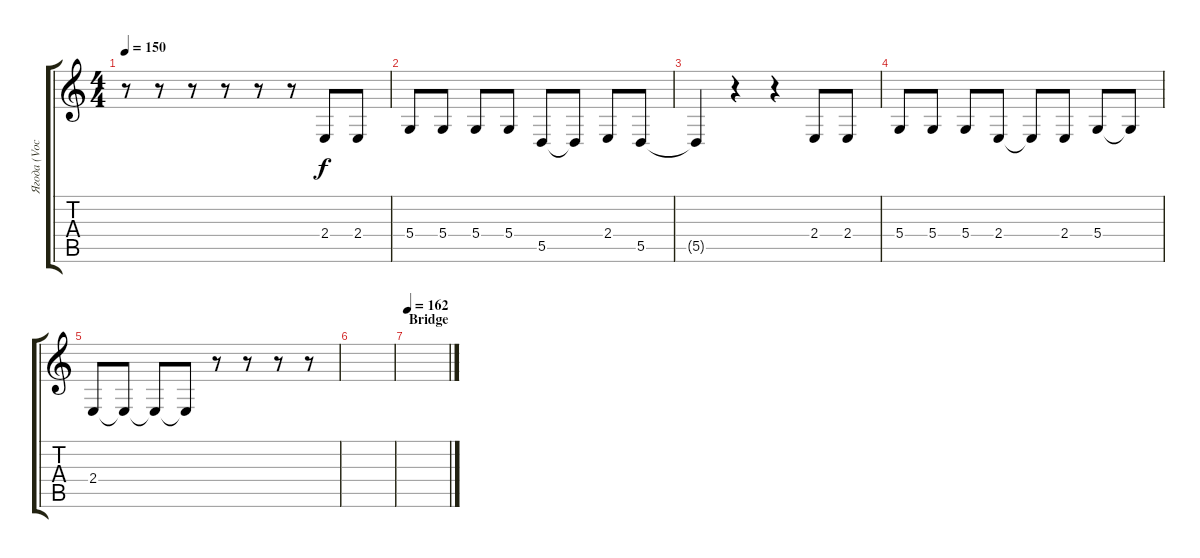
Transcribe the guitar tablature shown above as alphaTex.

\track ("Ягода (Vocal)" "Ягода (Voc") {instrument lead6voice}
\staff {score tabs}
\tuning (E4 B3 G3 D3 A2 E2) {hide}
\ts (4 4)
\tempo 150
\clef g2
\ks c
r.8{dy f} r.8 r.8 r.8 r.8 r.8 2.4.8 2.4.8 |
5.4.8 5.4.8 5.4.8 5.4.8 5.5.8 5.5{t}.8 2.4.8 5.5.8 |
5.5{t}.4 r.4 r.4 2.4.8 2.4.8 |
5.4.8 5.4.8 5.4.8 2.4.8 2.4{t}.8 2.4.8 5.4.8 5.4{t}.8 |
2.4.8 2.4{t}.8 2.4{t}.8 2.4{t}.8 r.8 r.8 r.8 r.8 |
|
\section ("" "Bridge")
\tempo 162
